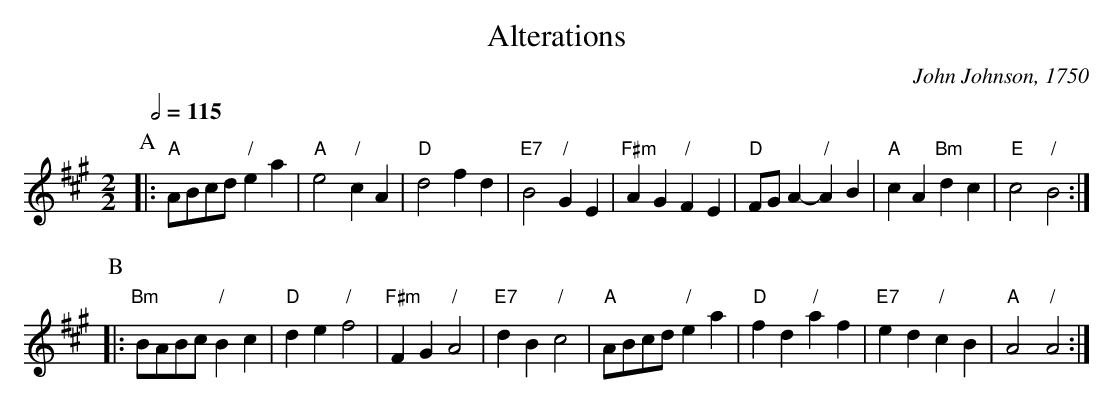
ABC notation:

X:1
T:Alterations
C:John Johnson, 1750
L:1/4
M:2/2
Q:1/2=115
K:A
P:A
|: "A"A/B/c/d/ "/"ea | "A"e2 "/"cA | "D"d2fd | "E7"B2 "/"GE |\
"F#m"AG "/"FE | "D"F/G/A- "/"AB | "A"cA "Bm"dc | "E"c2 "/"B2 :|
P:B
|: "Bm"B/A/B/c/ "/"Bc | "D"de "/"f2 | "F#m"FG "/"A2 | "E7"dB "/"c2 |\
"A"A/B/c/d/ "/"ea | "D"fd "/"af | "E7"ed "/"cB | "A"A2 "/"A2 :|
